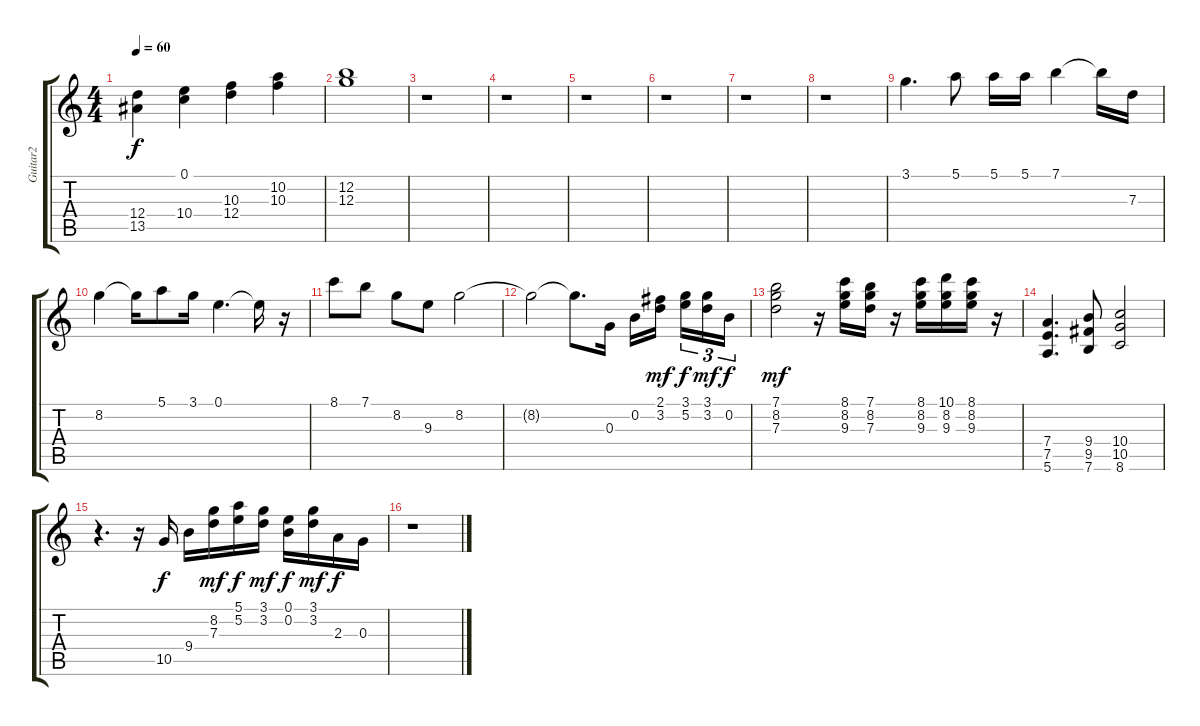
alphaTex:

\track ("Guitar2" "Guitar2") {instrument distortionguitar}
\staff {score tabs}
\tuning (E4 B3 G3 D3 A2 E2) {hide}
\ts (4 4)
\tempo 60
\clef g2
\ks c
(12.4 13.5).4{dy f} (0.1 10.4).4 (10.3 12.4).4 (10.2 10.3).4 |
(12.2 12.3).1 |
r.1 |
r.1 |
r.1 |
r.1 |
r.1 |
r.1 |
3.1.4{d} 5.1.8 5.1.16 5.1.16 7.1.4 7.1{t}.16 7.3.16 |
8.2.4 8.2{t}.16 5.1.8 3.1.16 0.1.4{d} 0.1{t}.16 r.16 |
8.1.8 7.1.8 8.2.8 9.3.8 8.2.2 |
8.2{t}.2 8.2{t}.8{d} 0.3.16 0.2.16 (2.1 3.2).16{dy mf beam splitsecondary} (3.1 5.2).16{tu (3 2) dy f} (3.1 3.2).16{tu (3 2) dy mf} 0.2.16{tu (3 2) dy f} |
(7.1 8.2 7.3).2{dy mf} r.16 (8.1 8.2 9.3).16 (7.1 8.2 7.3).16 r.16 (8.1 8.2 9.3).16 (10.1 8.2 9.3).16 (8.1 8.2 9.3).16 r.16 |
(7.4 7.5 5.6).4{d} (9.4 9.5 7.6).8 (10.4 10.5 8.6).2 |
r.4{d} r.16 10.5.16{dy f} 9.4.16 (8.2 7.3).16{dy mf} (5.1 5.2).16{dy f} (3.1 3.2).16{dy mf} (0.1 0.2).16{dy f} (3.1 3.2).16{dy mf} 2.3.16{dy f} 0.3.16 |
r.1
